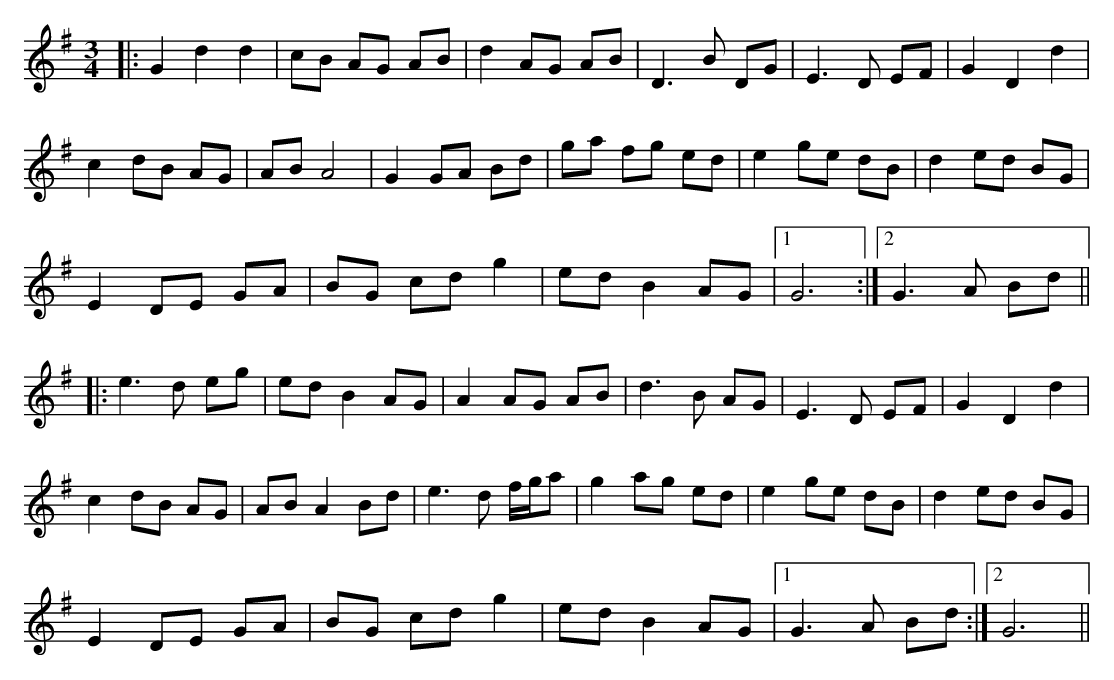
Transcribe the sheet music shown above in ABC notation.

X:1
M:3/4
K:G
|:G2 d2 d2|cB AG AB|d2 AG AB|D3B DG|E3 D EF|G2 D2 d2|
c2 dB AG|AB A4|G2 GA Bd|ga fg ed|e2 ge dB|d2 ed BG|
E2 DE GA|BG cd g2|ed B2 AG|1 G6:|2 G3 A Bd||
|:e3 d eg|ed B2 AG|A2 AG AB|d3 B AG|E3 D EF|G2 D2 d2|
c2 dB AG|AB A2 Bd|e3 d f/g/a|g2 ag ed|e2 ge dB|d2 ed BG|
E2 DE GA|BG cd g2|ed B2 AG|1 G3 A Bd:|2 G6||
